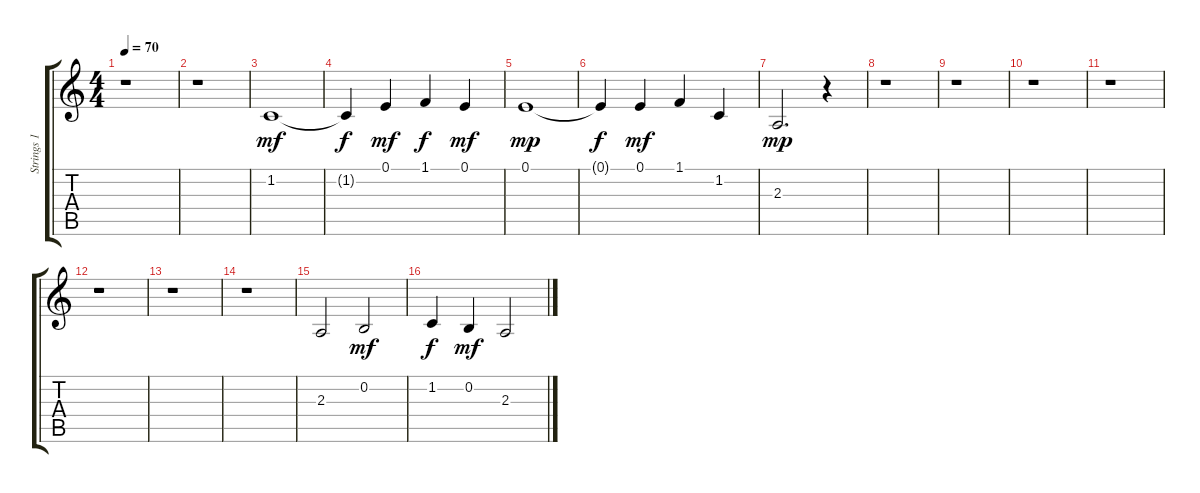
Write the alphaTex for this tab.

\track ("Strings 1" "Strings 1") {instrument stringensemble2}
\staff {score tabs}
\tuning (E4 B3 G3 D3 A2 E2) {hide}
\ts (4 4)
\tempo 70
\clef g2
\ks c
r.1{dy mf instrument stringensemble2} |
r.1 |
1.2.1 |
1.2{t}.4{dy f} 0.1.4{dy mf} 1.1.4{dy f} 0.1.4{dy mf} |
0.1.1{dy mp} |
0.1{t}.4{dy f} 0.1.4{dy mf} 1.1.4 1.2.4 |
2.3.2{d dy mp} r.4 |
r.1 |
r.1 |
r.1 |
r.1 |
r.1 |
r.1 |
r.1 |
2.3.2 0.2.2{dy mf} |
1.2.4{dy f} 0.2.4{dy mf} 2.3.2
